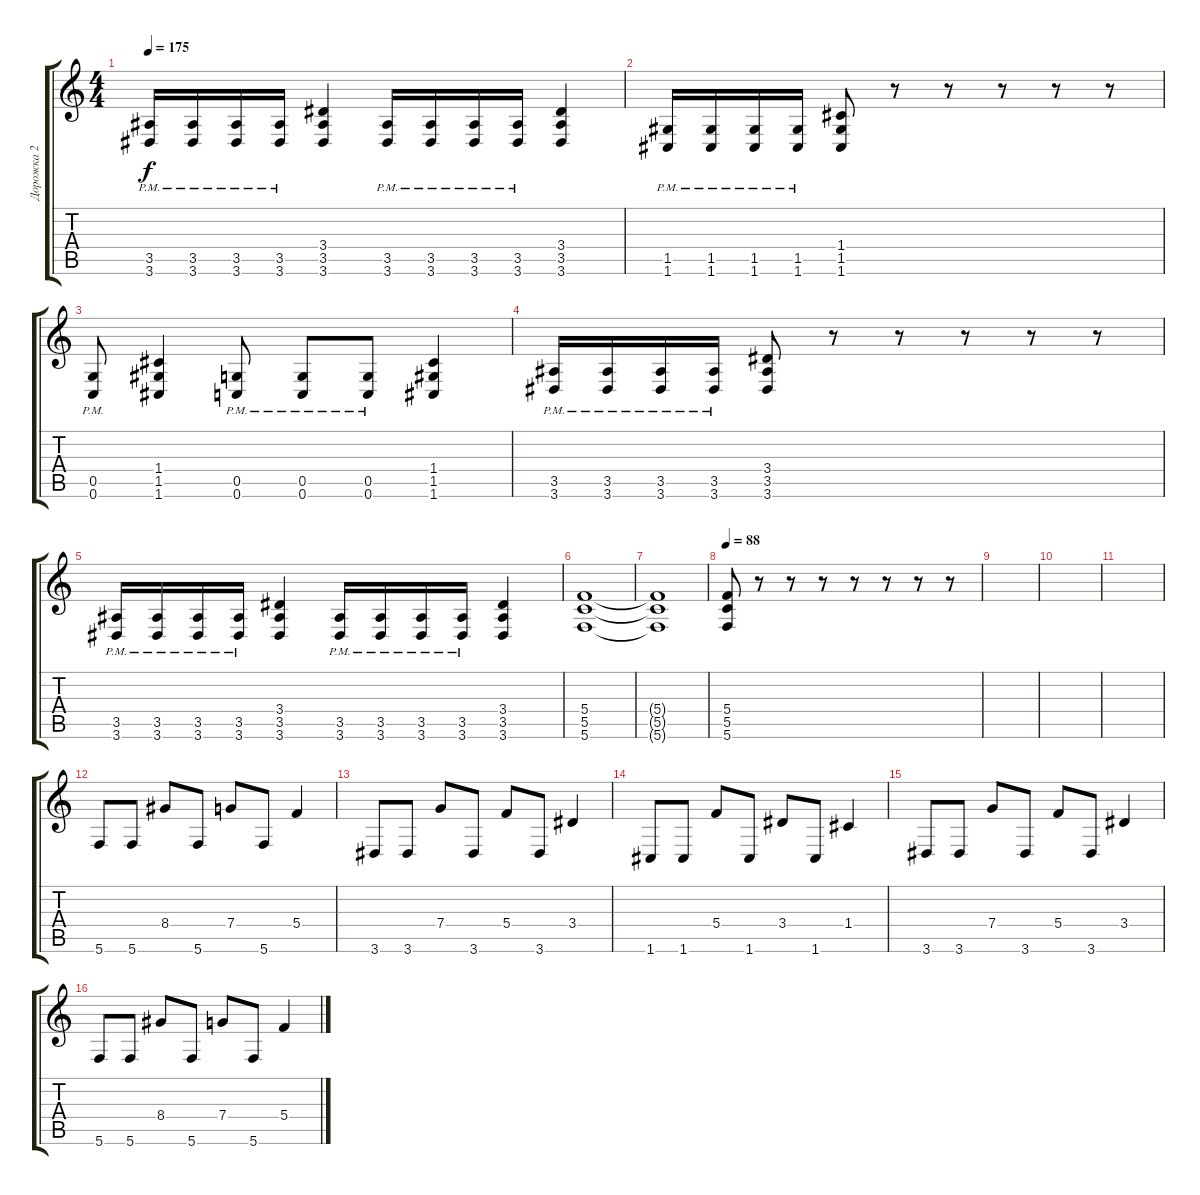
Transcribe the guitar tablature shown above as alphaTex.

\track ("Дорожка 2" "Дорожка 2") {instrument overdrivenguitar}
\staff {score tabs}
\tuning (D4 A3 F3 C3 G2 C2) {hide}
\ts (4 4)
\tempo 175
\clef g2
\ks c
(3.5{pm} 3.6{pm}).16{dy f} (3.5{pm} 3.6{pm}).16 (3.5{pm} 3.6{pm}).16 (3.5{pm} 3.6{pm}).16 (3.4 3.5 3.6).4 (3.5{pm} 3.6{pm}).16 (3.5{pm} 3.6{pm}).16 (3.5{pm} 3.6{pm}).16 (3.5{pm} 3.6{pm}).16 (3.4 3.5 3.6).4 |
(1.5{pm} 1.6{pm}).16 (1.5{pm} 1.6{pm}).16 (1.5{pm} 1.6{pm}).16 (1.5{pm} 1.6{pm}).16 (1.4 1.5 1.6).8 r.8 r.8 r.8 r.8 r.8 |
(0.5{pm} 0.6{pm}).8 (1.4 1.5 1.6).4 (0.5{pm} 0.6{pm}).8 (0.5{pm} 0.6{pm}).8 (0.5{pm} 0.6{pm}).8 (1.4 1.5 1.6).4 |
(3.5{pm} 3.6{pm}).16 (3.5{pm} 3.6{pm}).16 (3.5{pm} 3.6{pm}).16 (3.5{pm} 3.6{pm}).16 (3.4 3.5 3.6).8 r.8 r.8 r.8 r.8 r.8 |
(3.5{pm} 3.6{pm}).16 (3.5{pm} 3.6{pm}).16 (3.5{pm} 3.6{pm}).16 (3.5{pm} 3.6{pm}).16 (3.4 3.5 3.6).4 (3.5{pm} 3.6{pm}).16 (3.5{pm} 3.6{pm}).16 (3.5{pm} 3.6{pm}).16 (3.5{pm} 3.6{pm}).16 (3.4 3.5 3.6).4 |
(5.4 5.5 5.6).1 |
(5.4{t} 5.5{t} 5.6{t}).1 |
\tempo 88
(5.4 5.5 5.6).8 r.8 r.8 r.8 r.8 r.8 r.8 r.8 |
|
|
|
5.6.8{instrument acousticguitarsteel} 5.6.8 8.4.8 5.6.8 7.4.8 5.6.8 5.4.4 |
3.6.8 3.6.8 7.4.8 3.6.8 5.4.8 3.6.8 3.4.4 |
1.6.8 1.6.8 5.4.8 1.6.8 3.4.8 1.6.8 1.4.4 |
3.6.8 3.6.8 7.4.8 3.6.8 5.4.8 3.6.8 3.4.4 |
5.6.8 5.6.8 8.4.8 5.6.8 7.4.8 5.6.8 5.4.4
